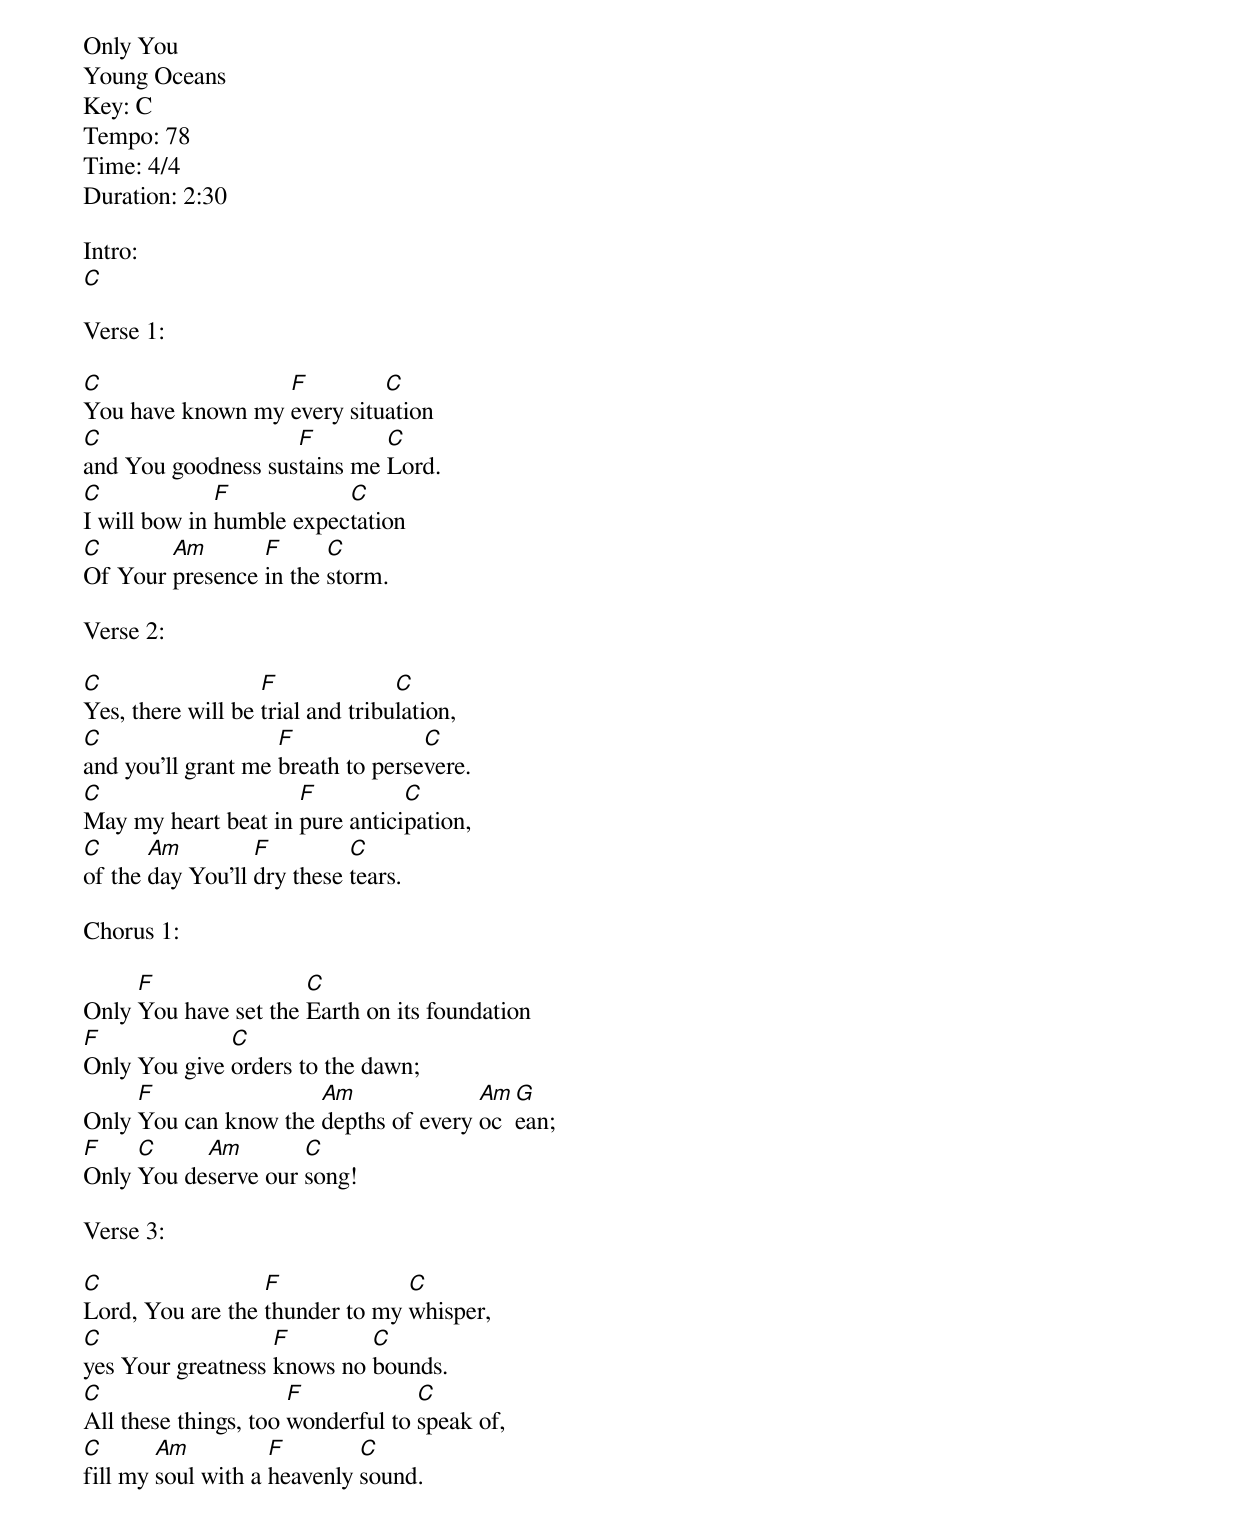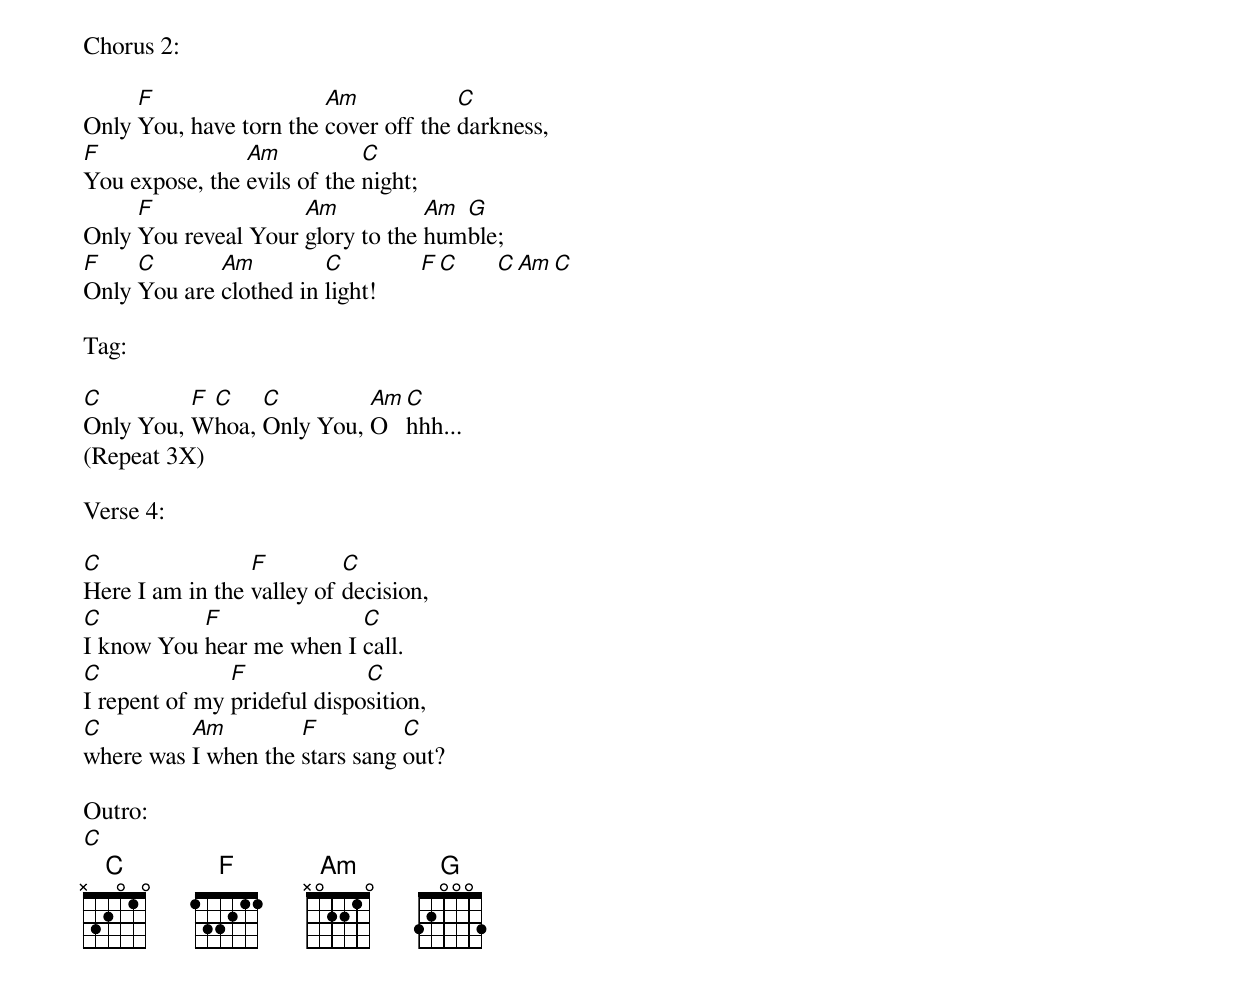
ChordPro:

Only You
Young Oceans
Key: C
Tempo: 78
Time: 4/4
Duration: 2:30

Intro:
[C]

Verse 1:

[C]You have known my [F]every situ[C]ation
[C]and You goodness sus[F]tains me [C]Lord.
[C]I will bow in [F]humble expec[C]tation
[C]Of Your [Am]presence [F]in the [C]storm.

Verse 2:

[C]Yes, there will be [F]trial and tribu[C]lation,
[C]and you'll grant me [F]breath to perse[C]vere.
[C]May my heart beat in [F]pure antici[C]pation,
[C]of the [Am]day You'll [F]dry these [C]tears.

Chorus 1:

Only [F]You have set the [C]Earth on its foundation
[F]Only You give [C]orders to the dawn;
Only [F]You can know the [Am]depths of every [Am]oc[G]ean;
[F]Only [C]You de[Am]serve our [C]song!

Verse 3:

[C]Lord, You are the [F]thunder to my [C]whisper,
[C]yes Your greatness [F]knows no [C]bounds.
[C]All these things, too [F]wonderful to [C]speak of,
[C]fill my [Am]soul with a [F]heavenly [C]sound.

Chorus 2:

Only [F]You, have torn the [Am]cover off the [C]darkness,
[F]You expose, the [Am]evils of the [C]night;
Only [F]You reveal Your [Am]glory to the [Am]hum[G]ble;
[F]Only [C]You are [Am]clothed in [C]light!       [F][C]      [C][Am][C]

Tag:

[C]Only You, [F]W[C]hoa, [C]Only You, [Am]O[C]hhh...
(Repeat 3X)

Verse 4:

[C]Here I am in the [F]valley of [C]decision,
[C]I know You [F]hear me when I [C]call.
[C]I repent of my [F]prideful dispo[C]sition,
[C]where was [Am]I when the [F]stars sang [C]out?

Outro:
[C]
